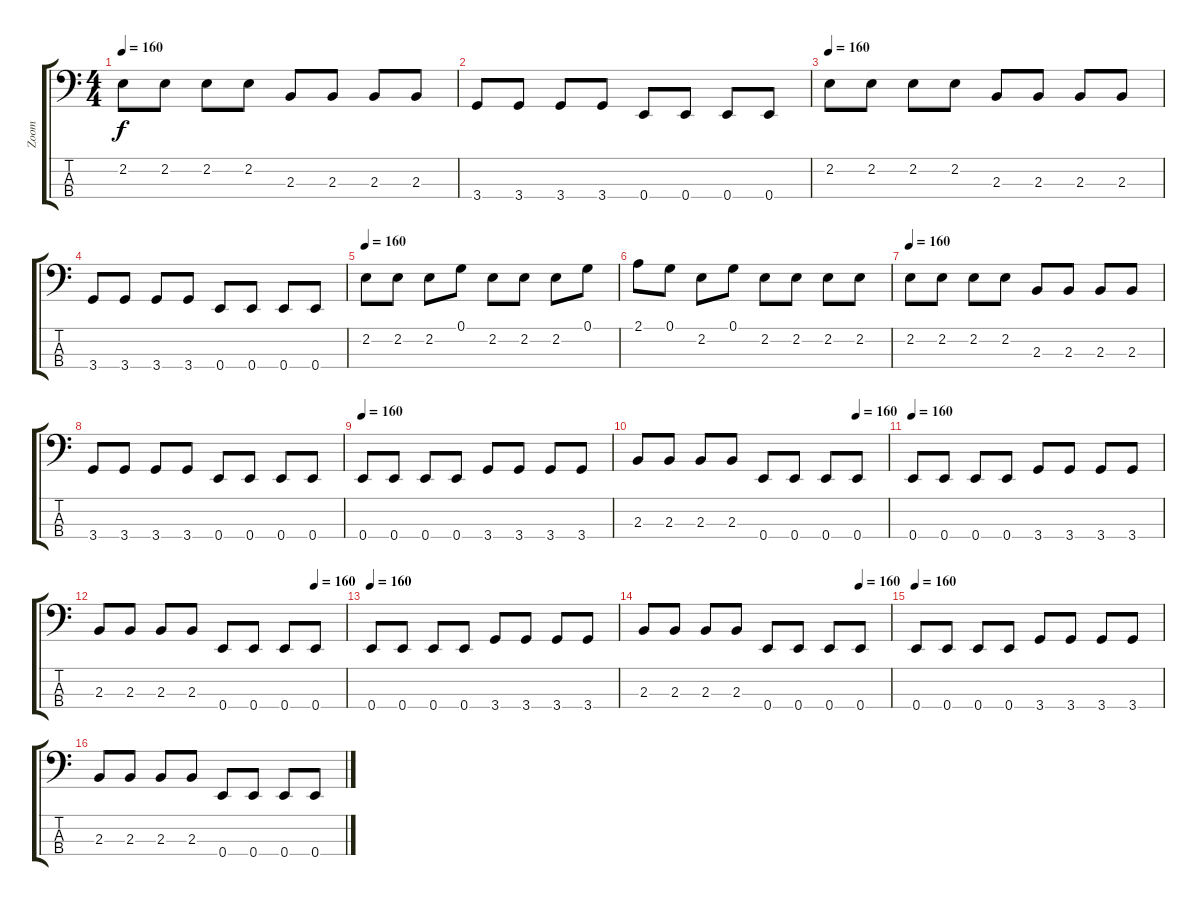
\track ("Zoom" "Zoom") {instrument electricbassfinger}
\staff {score tabs}
\tuning (G2 D2 A1 E1) {hide}
\ts (4 4)
\tempo 160
\clef f4
\ks c
2.2.8{dy f instrument electricbassfinger} 2.2.8 2.2.8 2.2.8 2.3.8 2.3.8 2.3.8 2.3.8 |
3.4.8 3.4.8 3.4.8 3.4.8 0.4.8 0.4.8 0.4.8 0.4.8 |
\tempo 160
2.2.8 2.2.8 2.2.8 2.2.8 2.3.8 2.3.8 2.3.8 2.3.8 |
3.4.8 3.4.8 3.4.8 3.4.8 0.4.8 0.4.8 0.4.8 0.4.8 |
\tempo 160
2.2.8 2.2.8 2.2.8 0.1.8 2.2.8 2.2.8 2.2.8 0.1.8 |
2.1.8 0.1.8 2.2.8 0.1.8 2.2.8 2.2.8 2.2.8 2.2.8 |
\tempo 160
2.2.8 2.2.8 2.2.8 2.2.8 2.3.8 2.3.8 2.3.8 2.3.8 |
3.4.8 3.4.8 3.4.8 3.4.8 0.4.8 0.4.8 0.4.8 0.4.8 |
\tempo 160
0.4.8 0.4.8 0.4.8 0.4.8 3.4.8 3.4.8 3.4.8 3.4.8 |
\tempo (160 0.875)
2.3.8 2.3.8 2.3.8 2.3.8 0.4.8 0.4.8 0.4.8 0.4.8 |
\tempo 160
0.4.8 0.4.8 0.4.8 0.4.8 3.4.8 3.4.8 3.4.8 3.4.8 |
\tempo (160 0.875)
2.3.8 2.3.8 2.3.8 2.3.8 0.4.8 0.4.8 0.4.8 0.4.8 |
\tempo 160
0.4.8 0.4.8 0.4.8 0.4.8 3.4.8 3.4.8 3.4.8 3.4.8 |
\tempo (160 0.875)
2.3.8 2.3.8 2.3.8 2.3.8 0.4.8 0.4.8 0.4.8 0.4.8 |
\tempo 160
0.4.8 0.4.8 0.4.8 0.4.8 3.4.8 3.4.8 3.4.8 3.4.8 |
2.3.8 2.3.8 2.3.8 2.3.8 0.4.8 0.4.8 0.4.8 0.4.8
